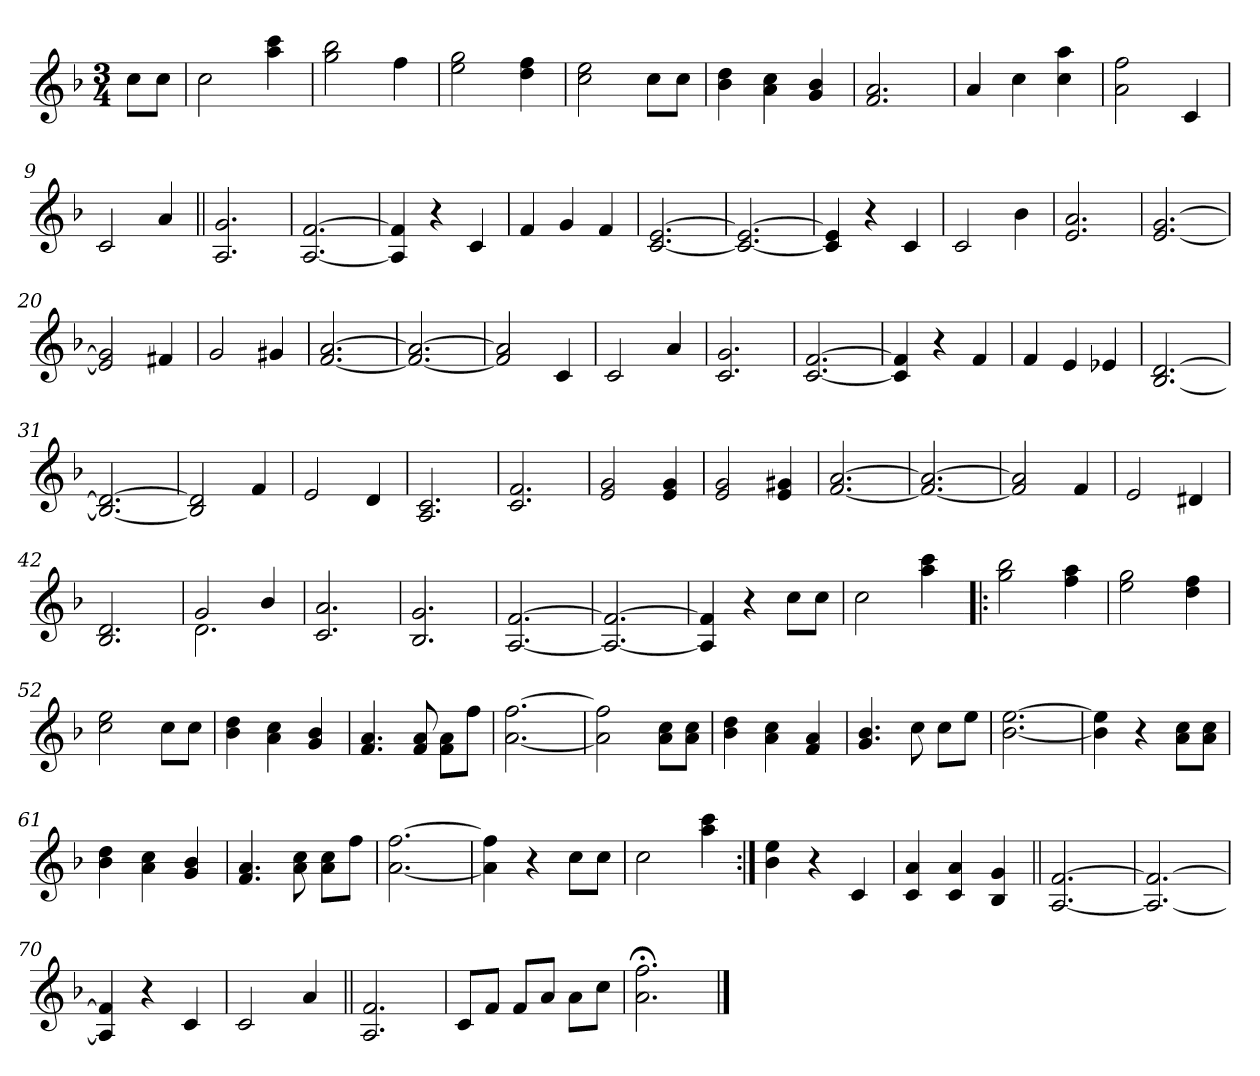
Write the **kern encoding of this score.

**kern
*part1
*staff1
*clefG2
*k[b-]
*F:
*M3/4
=
8cc\L
8cc\J
=1
2cc\
4aa\ 4ccc\
=2
2gg\ 2bb-\
4ff\
=3
2ee\ 2gg\
4dd\ 4ff\
=4
2cc\ 2ee\
8cc\L
8cc\J
=5
4b-\ 4dd\
4a\ 4cc\
4g/ 4b-/
=6
2.f/ 2.a/
=7
4a/
4cc\
4cc\ 4aa\
=8
2a\ 2ff\
4c/
=9
2c/
4a/
!!LO:LB:g=z
=10||
2.A/ 2.g/
=11
[2.A/ [2.f/
=12
4A/] 4f/]
4r
4c/
=13
4f/
4g/
4f/
=14
[2.c/ [2.e/
=15
2.c/_ 2.e/_
=16
4c/] 4e/]
4r
4c/
=17
2c/
4b-\
=18
2.e/ 2.a/
=19
[2.e/ [2.g/
!!LO:LB:g=z
=20
2e/] 2g/]
4f#X/
=21
2g/
4g#X/
=22
[2.f/ [2.a/
=23
2.f/_ 2.a/_
=24
2f/] 2a/]
4c/
=25
2c/
4a/
=26
2.c/ 2.g/
=27
[2.c/ [2.f/
=28
4c/] 4f/]
4r
4f/
=29
4f/
4e/
4e-X/
!!LO:LB:g=z
=30
[2.B-/ [2.d/
=31
2.B-/_ 2.d/_
=32
2B-/] 2d/]
4f/
=33
2e/
4d/
=34
2.A/ 2.c/
=35
2.c/ 2.f/
=36
2e/ 2g/
4e/ 4g/
=37
2e/ 2g/
4e/ 4g#X/
=38
[2.f/ [2.a/
=39
2.f/_ 2.a/_
!!LO:LB:g=z
=40
2f/] 2a/]
4f/
=41
2e/
4d#X/
=42
2.B-/ 2.d/
=43
*^
2.d\	2g/
.	4b-/
*v	*v
=44
2.c/ 2.a/
=45
2.B-/ 2.g/
=46
[2.A/ [2.f/
=47
2.A/_ 2.f/_
=48
4A/] 4f/]
4r
8cc\L
8cc\J
=49
2cc\
4aa\ 4ccc\
!!LO:LB:g=z
=50!|:
2gg\ 2bb-\
4ff\ 4aa\
=51
2ee\ 2gg\
4dd\ 4ff\
=52
2cc\ 2ee\
8cc\L
8cc\J
=53
4b-\ 4dd\
4a\ 4cc\
4g/ 4b-/
=54
4.f/ 4.a/
8f/ 8a/
8f\ 8a\L
8ff\J
=55
[2.a\ [2.ff\
=56
2a\] 2ff\]
8a\ 8cc\L
8a\ 8cc\J
!!LO:LB:g=z
=57
4b-\ 4dd\
4a\ 4cc\
4f/ 4a/
=58
4.g/ 4.b-/
8cc\
8cc\L
8ee\J
=59
[2.b-\ [2.ee\
=60
4b-\] 4ee\]
4r
8a\ 8cc\L
8a\ 8cc\J
=61
4b-\ 4dd\
4a\ 4cc\
4g/ 4b-/
=62
4.f/ 4.a/
8a\ 8cc\
8a\ 8cc\L
8ff\J
=63
[2.a\ [2.ff\
=64
4a\] 4ff\]
4r
8cc\L
8cc\J
=65
2cc\
4aa\ 4ccc\
!!LO:LB:g=z
=66:|!
4b-\ 4ee\
4r
4c/
=67
4c/ 4a/
4c/ 4a/
4B-/ 4g/
=68||
[2.A/ [2.f/
=69
2.A/_ 2.f/_
=70
4A/] 4f/]
4r
4c/
=71
2c/
4a/
!!LO:LB:g=z
=72||
2.A/ 2.f/
=73
8c/L
8f/J
8f/L
8a/J
8a\L
8cc\J
=74
2.a\;< 2.ff\;<
==
*-
